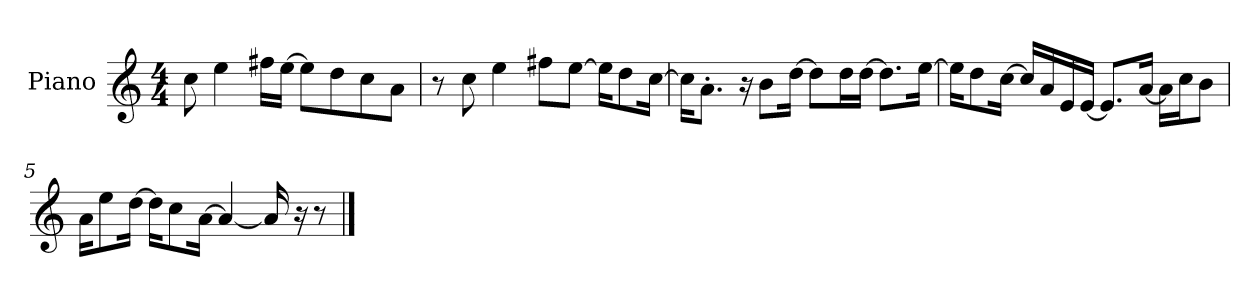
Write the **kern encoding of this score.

**kern
*part1
*staff1
*I"Piano
*I'P-no
*clefG2
*k[]
*M4/4
*MM90
=1
8cc\
4ee\
16ff#X\LL
[16ee\JJ
8ee\L]
8dd\
8cc\
8a\J
=2
8r
8cc\
4ee\
8ff#X\L
[8ee\J
16ee\KL]
8dd\
[16cc\Jk
=3
16cc\KL]
8.a'\J
16r
8b\L
[16dd\Jk
8dd\L]
16dd\L
[16dd\JJ
8.dd\L]
[16ee\Jk
=4
16ee\KL]
8dd\
[16cc\Jk
16cc/LL]
16a/
16e/
[16e/JJ
8.e/L]
[16a/Jk
16a\LL]
16cc\J
8b\J
!!LO:LB:g=z
=5
16a\KL
8ee\
[16dd\Jk
16dd\KL]
8cc\
[16a\Jk
4a/_
16a/]
16r
8r
==
*-
